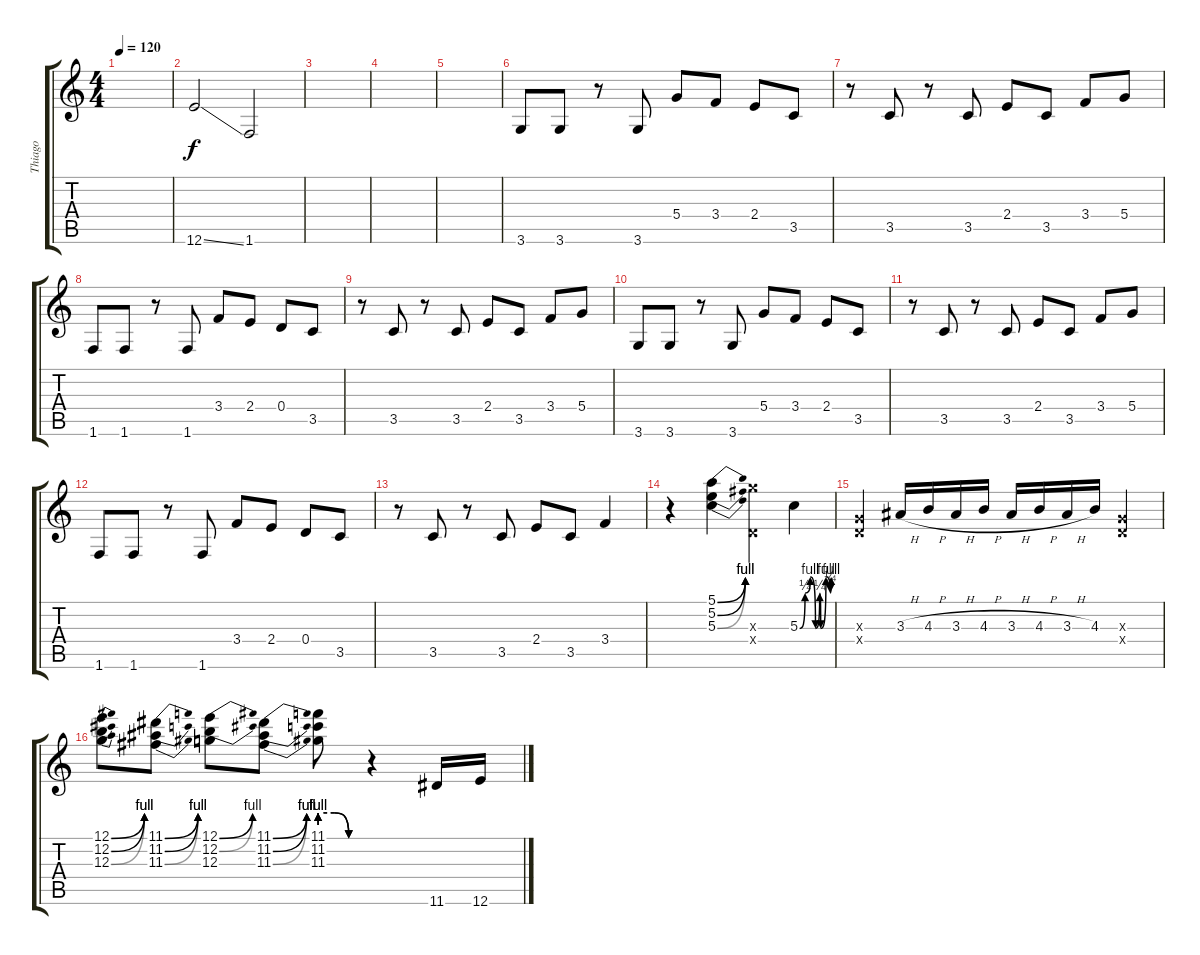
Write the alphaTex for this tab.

\track ("Thiago" "Thiago") {instrument overdrivenguitar}
\staff {score tabs}
\tuning (E4 B3 G3 D3 A2 E2) {hide}
\ts (4 4)
\tempo 120
\clef g2
\ks c
|
12.6{ss}.2 1.6.2 |
|
|
|
3.6.8 3.6.8 r.8 3.6.8 5.4.8 3.4.8 2.4.8 3.5.8 |
r.8 3.5.8 r.8 3.5.8 2.4.8 3.5.8 3.4.8 5.4.8 |
1.6.8 1.6.8 r.8 1.6.8 3.4.8 2.4.8 0.4.8 3.5.8 |
r.8 3.5.8 r.8 3.5.8 2.4.8 3.5.8 3.4.8 5.4.8 |
3.6.8 3.6.8 r.8 3.6.8 5.4.8 3.4.8 2.4.8 3.5.8 |
r.8 3.5.8 r.8 3.5.8 2.4.8 3.5.8 3.4.8 5.4.8 |
1.6.8 1.6.8 r.8 1.6.8 3.4.8 2.4.8 0.4.8 3.5.8 |
r.8 3.5.8 r.8 3.5.8 2.4.8 3.5.8 3.4.4 |
r.4 (5.1{be (bend 0 0 60 4)} 5.2{be (bend 0 0 60 4)} 5.3{be (bend 0 0 60 4)}).4 (12.3{x} 0.4{x}).4 5.3{be (custom 0 0 10 1 20 4 30 0 38 1 40 0 50 4 58 1 60 4)}.4 |
(0.3{x} 0.4{x}).4 3.3{h}.16 4.3{h}.16 3.3{h}.16 4.3{h}.16 3.3{h}.16 4.3{h}.16 3.3{h}.16 4.3.16 (0.3{x} 0.4{x}).4 |
(12.1{be (bend 0 0 60 4)} 12.2{be (bend 0 0 60 4)} 12.3{be (bend 0 0 60 4)}).8 (11.1{be (bend 0 0 60 4)} 11.2{be (bend 0 0 60 4)} 11.3{be (bend 0 0 60 4)}).8 (12.1{be (bend 0 0 60 4)} 12.2{be (bend 0 0 60 4)} 12.3).8 (11.1{be (bend 0 0 60 4)} 11.2{be (bend 0 0 60 4)} 11.3{be (bend 0 0 60 4)}).8 (11.1{be (custom 0 4 20 4 40 0 60 0)} 11.2{be (custom 0 4 20 4 40 0 60 0)} 11.3{be (custom 0 4 20 4 40 0 60 0)}).8 r.4 11.6.16 12.6.16
